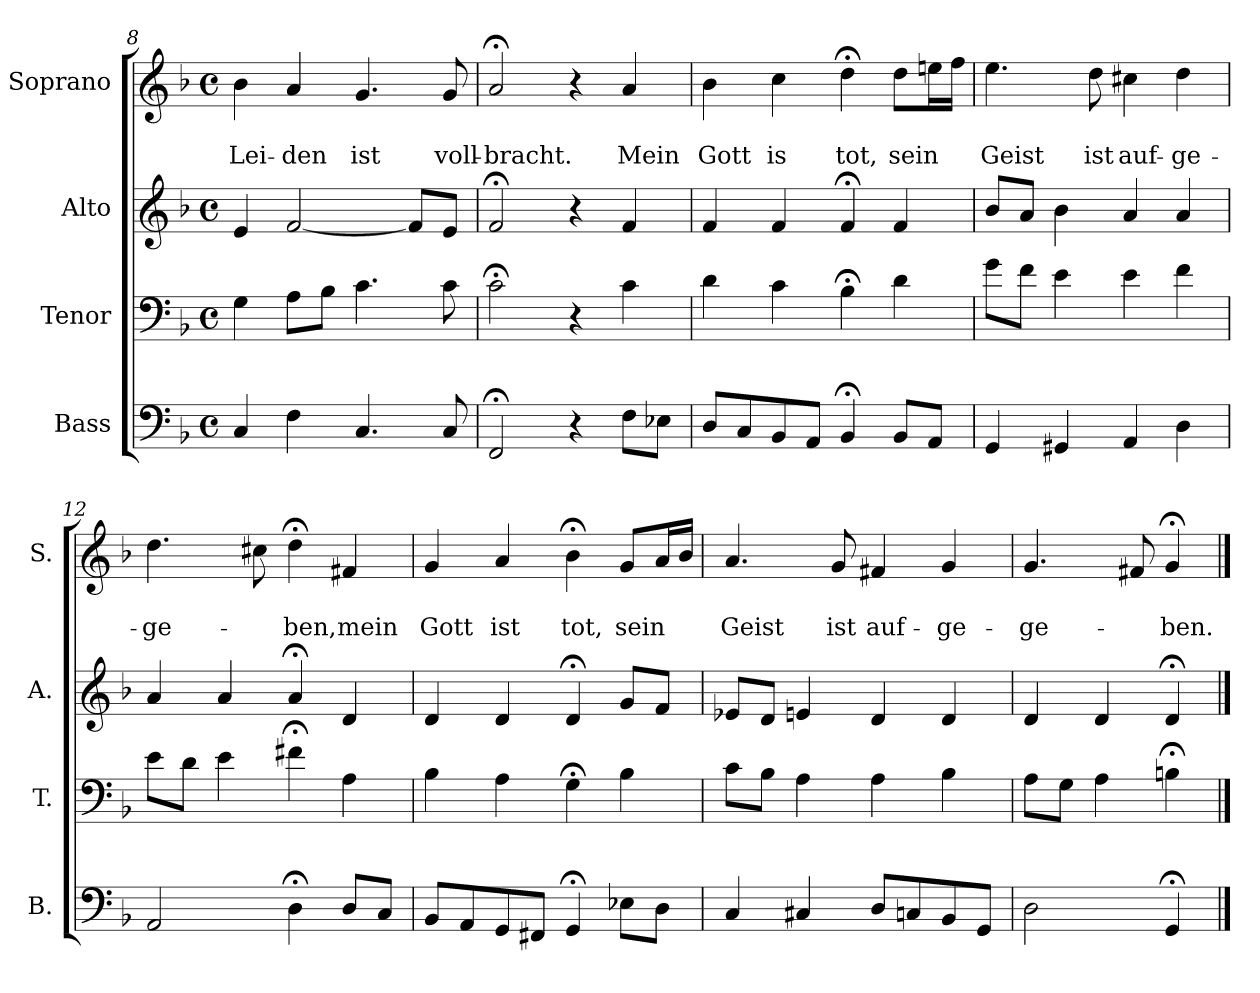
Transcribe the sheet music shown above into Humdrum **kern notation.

**kern	**kern	**kern	**kern	**text	**text
*part4	*part3	*part2	*part1	*part1	*part1
*staff4	*staff3	*staff2	*staff1	*staff1	*staff1
*I"Bass	*I"Tenor	*I"Alto	*I"Soprano	*	*
*I'B.	*I'T.	*I'A.	*I'S.	*	*
*clefF4	*clefF4	*clefG2	*clefG2	*	*
*k[b-]	*k[b-]	*k[b-]	*k[b-]	*	*
*d:	*d:	*d:	*d:	*	*
*M4/4	*M4/4	*M4/4	*M4/4	*	*
*met(c)	*met(c)	*met(c)	*met(c)	*	*
=8	=8	=8	=8	=8	=8
4C/	4G\	4e/	4b-\	.	Lei-
4F\	8A\L	[2f/	4a/	.	-den
.	8B-\J	.	.	.	.
4.C/	4.c\	.	4.g/	.	ist
.	.	8f/L]	.	.	.
8C/	8c\	8e/J	8g/	.	voll-
=9	=9	=9	=9	=9	=9
2FF;</	2c;<\	2f;</	2a;</	.	-bracht.
4r	4r	4r	4r	.	.
8F\L	4c\	4f/	4a/	.	Mein
8E-X\J	.	.	.	.	.
=10	=10	=10	=10	=10	=10
8D/L	4d\	4f/	4b-\	.	Gott
8C/	.	.	.	.	.
8BB-/	4c\	4f/	4cc\	.	is
8AA/J	.	.	.	.	.
4BB-;</	4B-;<\	4f;</	4dd;<\	.	tot,
8BB-/L	4d\	4f/	8dd\L	.	sein
8AA/J	.	.	16een\L	.	.
.	.	.	16ff\JJ	.	.
!!LO:PB:g=z
=11	=11	=11	=11	=11	=11
4GG/	8g\L	8b-/L	4.ee\	.	Geist
.	8f\J	8a/J	.	.	.
4GG#X/	4e\	4b-\	.	.	.
.	.	.	8dd\	.	ist
4AA/	4e\	4a/	4cc#X\	.	auf-
4D\	4f\	4a/	4dd\	.	-ge-
=12	=12	=12	=12	=12	=12
2AA/	8e\L	4a/	4.dd\	.	-ge-
.	8d\J	.	.	.	.
.	4e\	4a/	.	.	.
.	.	.	8cc#X\	.	.
4D;<\	4f#X;<\	4a;</	4dd;<\	.	-ben,
8D/L	4A\	4d/	4f#X/	.	mein
8C/J	.	.	.	.	.
=13	=13	=13	=13	=13	=13
8BB-/L	4B-\	4d/	4g/	.	Gott
8AA/	.	.	.	.	.
8GG/	4A\	4d/	4a/	.	ist
8FF#X/J	.	.	.	.	.
4GG;</	4G;<\	4d;</	4b-;<\	.	tot,
8E-X\L	4B-\	8g/L	8g/L	.	sein
8D\J	.	8f/J	16a/L	.	.
.	.	.	16b-/JJ	.	.
=14	=14	=14	=14	=14	=14
4C/	8c\L	8e-X/L	4.a/	.	Geist
.	8B-\J	8d/J	.	.	.
4C#X/	4A\	4en/	.	.	.
.	.	.	8g/	.	ist
8D/L	4A\	4d/	4f#X/	.	auf-
8Cn/	.	.	.	.	.
8BB-/	4B-\	4d/	4g/	.	-ge-
8GG/J	.	.	.	.	.
=15	=15	=15	=15	=15	=15
2D\	8A\L	4d/	4.g/	.	-ge-
.	8G\J	.	.	.	.
.	4A\	4d/	.	.	.
.	.	.	8f#X/	.	.
4GG;</	4Bn;<\	4d;</	4g;</	.	-ben.
==	==	==	==	==	==
*-	*-	*-	*-	*-	*-
